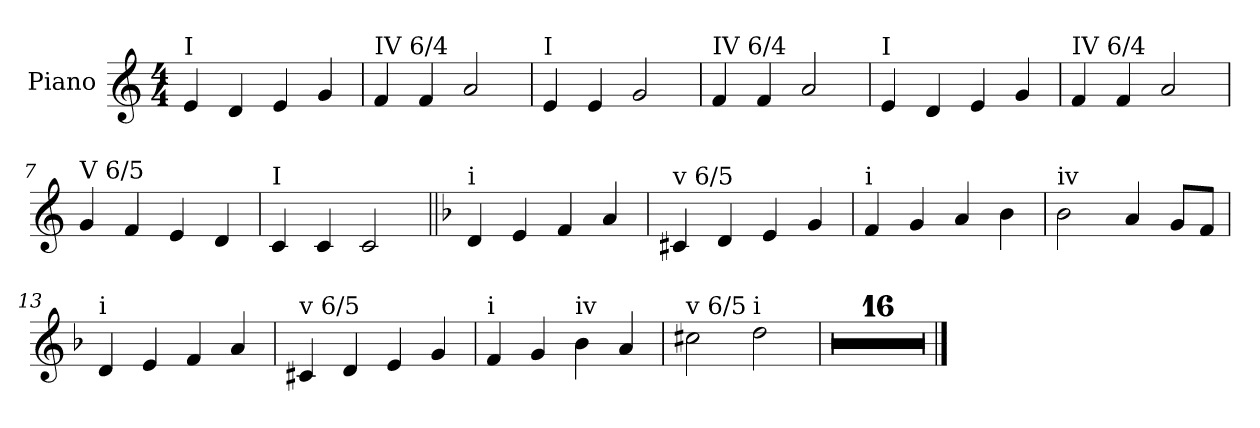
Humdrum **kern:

**kern
*part1
*staff1
*I"Piano
*I'Pno.
*clefG2
*k[]
*M4/4
=1
!LO:TX:a:t=I
4e/
4d/
4e/
4g/
=2
!LO:TX:a:t=IV 6/4
4f/
4f/
2a/
=3
!LO:TX:a:t=I
4e/
4e/
2g/
=4
!LO:TX:a:t=IV 6/4
4f/
4f/
2a/
!!LO:LB:g=z
=5
!LO:TX:a:t=I
4e/
4d/
4e/
4g/
=6
!LO:TX:a:t=IV 6/4
4f/
4f/
2a/
=7
!LO:TX:a:t=V 6/5
4g/
4f/
4e/
4d/
=8
!LO:TX:a:t=I
4c/
4c/
2cZ/
!!LO:LB:g=z
=9||
*k[b-]
!LO:TX:a:t=i
4d/
4e/
4f/
4a/
=10
!LO:TX:a:t=v 6/5
4c#X/
4d/
4e/
4g/
=11
!LO:TX:a:t=i
4f/
4g/
4a/
4b-\
=12
!LO:TX:a:t=iv
2b-\
4a/
8g/L
8f/J
!!LO:LB:g=z
=13
!LO:TX:a:t=i
4d/
4e/
4f/
4a/
=14
!LO:TX:a:t=v 6/5
4c#X/
4d/
4e/
4g/
=15
!LO:TX:a:t=i
4f/
4g/
!LO:TX:a:t=iv
4b-\
4a/
=16
!LO:TX:a:t=v 6/5
2cc#X\
!LO:TX:a:t=i
2dd\
!!LO:LB:g=z
=17
1r
=18
1r
=19
1r
=20
1r
!!LO:LB:g=z
=21
1r
=22
1r
=23
1r
=24
1r
!!LO:LB:g=z
=25
1r
=26
1r
=27
1r
=28
1r
!!LO:LB:g=z
=29
1r
=30
1r
=31
1r
=32
1r
==
*-
